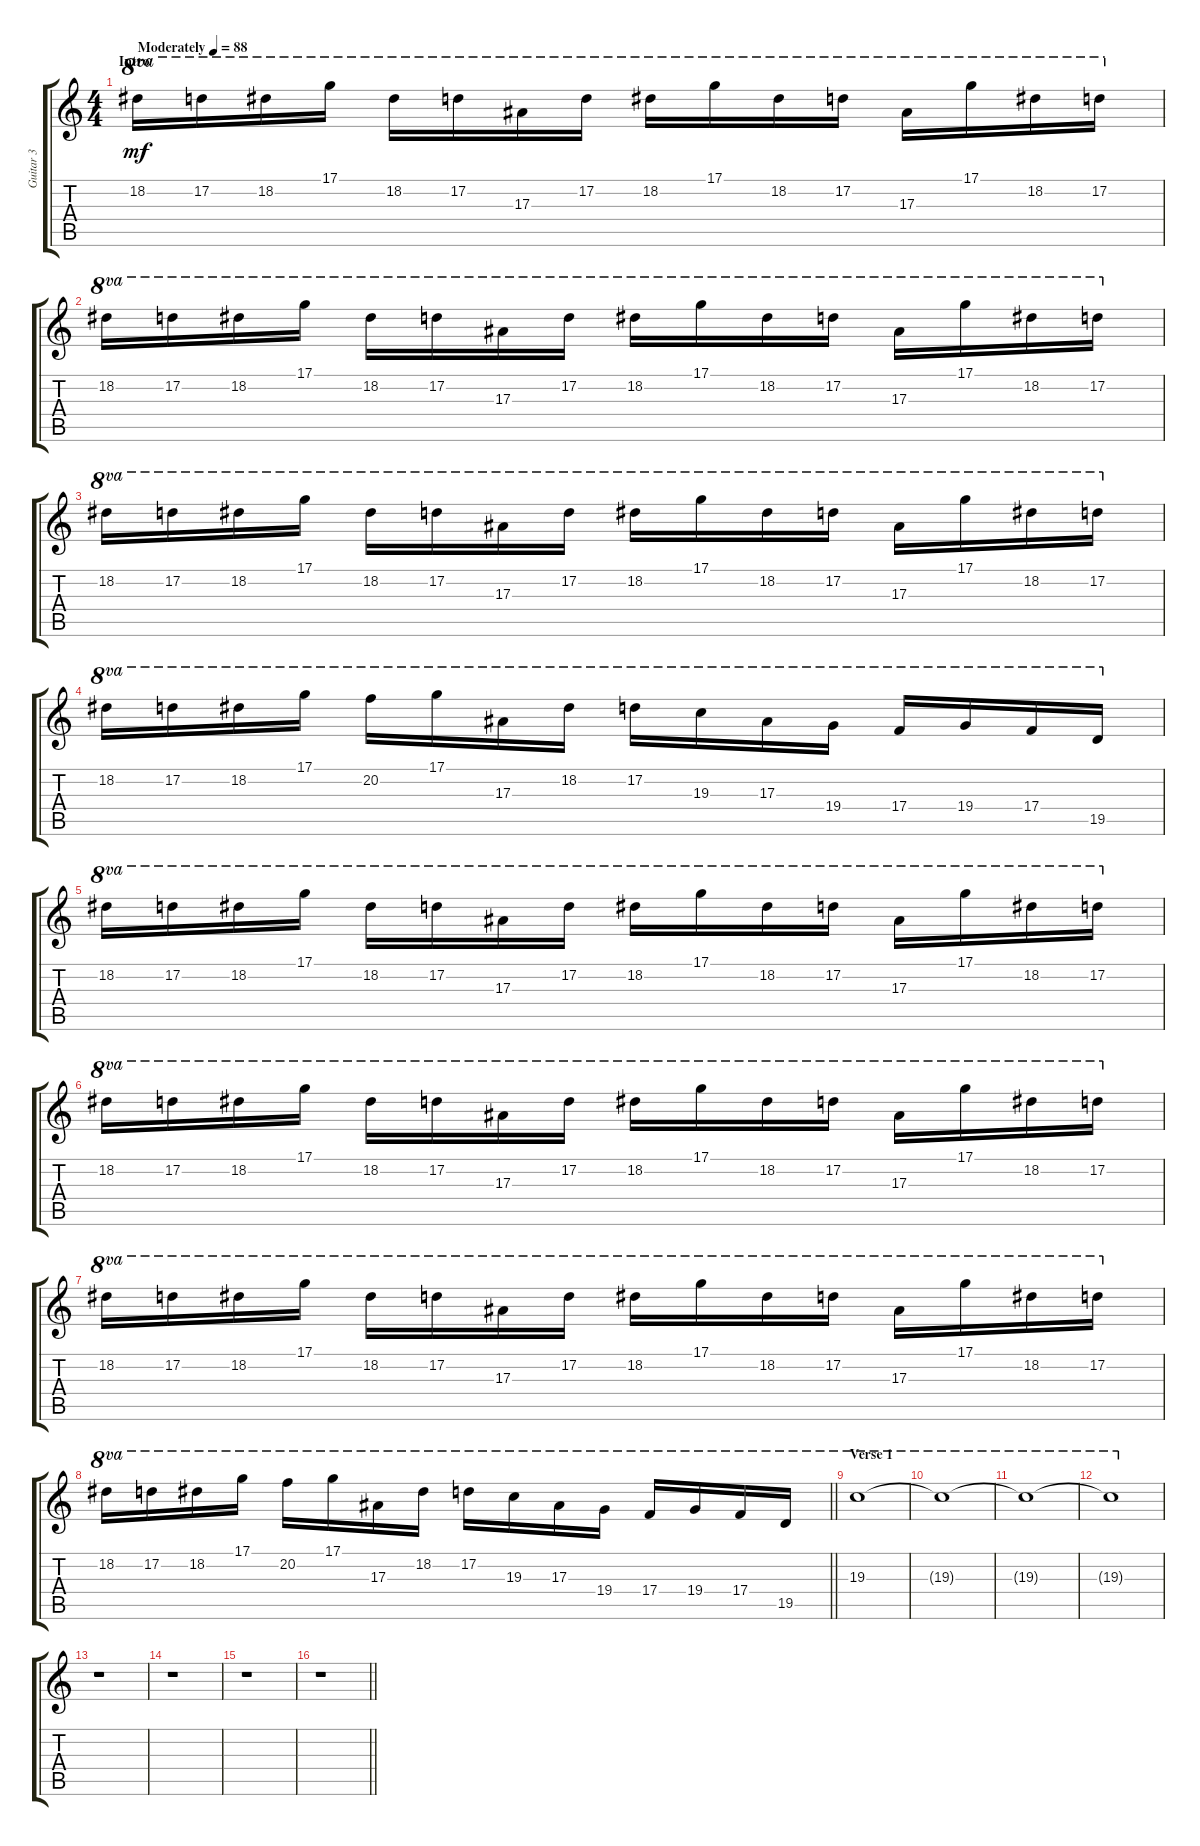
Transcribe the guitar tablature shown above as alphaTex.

\track ("Guitar 3" "Guitar 3") {instrument distortionguitar}
\staff {score tabs}
\tuning (D4 A3 F3 C3 G2 C2) {hide}
\ts (4 4)
\section ("" "Intro")
\tempo (88 "Moderately")
\clef g2
\ks c
18.2.16{ot 8va dy mf instrument distortionguitar} 17.2.16{ot 8va} 18.2.16{ot 8va} 17.1.16{ot 8va} 18.2.16{ot 8va} 17.2.16{ot 8va} 17.3.16{ot 8va} 17.2.16{ot 8va} 18.2.16{ot 8va} 17.1.16{ot 8va} 18.2.16{ot 8va} 17.2.16{ot 8va} 17.3.16{ot 8va} 17.1.16{ot 8va} 18.2.16{ot 8va} 17.2.16{ot 8va} |
18.2.16{ot 8va} 17.2.16{ot 8va} 18.2.16{ot 8va} 17.1.16{ot 8va} 18.2.16{ot 8va} 17.2.16{ot 8va} 17.3.16{ot 8va} 17.2.16{ot 8va} 18.2.16{ot 8va} 17.1.16{ot 8va} 18.2.16{ot 8va} 17.2.16{ot 8va} 17.3.16{ot 8va} 17.1.16{ot 8va} 18.2.16{ot 8va} 17.2.16{ot 8va} |
18.2.16{ot 8va} 17.2.16{ot 8va} 18.2.16{ot 8va} 17.1.16{ot 8va} 18.2.16{ot 8va} 17.2.16{ot 8va} 17.3.16{ot 8va} 17.2.16{ot 8va} 18.2.16{ot 8va} 17.1.16{ot 8va} 18.2.16{ot 8va} 17.2.16{ot 8va} 17.3.16{ot 8va} 17.1.16{ot 8va} 18.2.16{ot 8va} 17.2.16{ot 8va} |
18.2.16{ot 8va} 17.2.16{ot 8va} 18.2.16{ot 8va} 17.1.16{ot 8va} 20.2.16{ot 8va} 17.1.16{ot 8va} 17.3.16{ot 8va} 18.2.16{ot 8va} 17.2.16{ot 8va} 19.3.16{ot 8va} 17.3.16{ot 8va} 19.4.16{ot 8va} 17.4.16{ot 8va} 19.4.16{ot 8va} 17.4.16{ot 8va} 19.5.16{ot 8va} |
18.2.16{ot 8va} 17.2.16{ot 8va} 18.2.16{ot 8va} 17.1.16{ot 8va} 18.2.16{ot 8va} 17.2.16{ot 8va} 17.3.16{ot 8va} 17.2.16{ot 8va} 18.2.16{ot 8va} 17.1.16{ot 8va} 18.2.16{ot 8va} 17.2.16{ot 8va} 17.3.16{ot 8va} 17.1.16{ot 8va} 18.2.16{ot 8va} 17.2.16{ot 8va} |
18.2.16{ot 8va} 17.2.16{ot 8va} 18.2.16{ot 8va} 17.1.16{ot 8va} 18.2.16{ot 8va} 17.2.16{ot 8va} 17.3.16{ot 8va} 17.2.16{ot 8va} 18.2.16{ot 8va} 17.1.16{ot 8va} 18.2.16{ot 8va} 17.2.16{ot 8va} 17.3.16{ot 8va} 17.1.16{ot 8va} 18.2.16{ot 8va} 17.2.16{ot 8va} |
18.2.16{ot 8va} 17.2.16{ot 8va} 18.2.16{ot 8va} 17.1.16{ot 8va} 18.2.16{ot 8va} 17.2.16{ot 8va} 17.3.16{ot 8va} 17.2.16{ot 8va} 18.2.16{ot 8va} 17.1.16{ot 8va} 18.2.16{ot 8va} 17.2.16{ot 8va} 17.3.16{ot 8va} 17.1.16{ot 8va} 18.2.16{ot 8va} 17.2.16{ot 8va} |
\barLineRight lightlight
18.2.16{ot 8va} 17.2.16{ot 8va} 18.2.16{ot 8va} 17.1.16{ot 8va} 20.2.16{ot 8va} 17.1.16{ot 8va} 17.3.16{ot 8va} 18.2.16{ot 8va} 17.2.16{ot 8va} 19.3.16{ot 8va} 17.3.16{ot 8va} 19.4.16{ot 8va} 17.4.16{ot 8va} 19.4.16{ot 8va} 17.4.16{ot 8va} 19.5.16{ot 8va} |
\section ("" "Verse 1")
19.3.1{ot 8va} |
19.3{t}.1{ot 8va} |
19.3{t}.1{ot 8va} |
19.3{t}.1{ot 8va} |
r.1 |
r.1 |
r.1 |
\barLineRight lightlight
r.1
